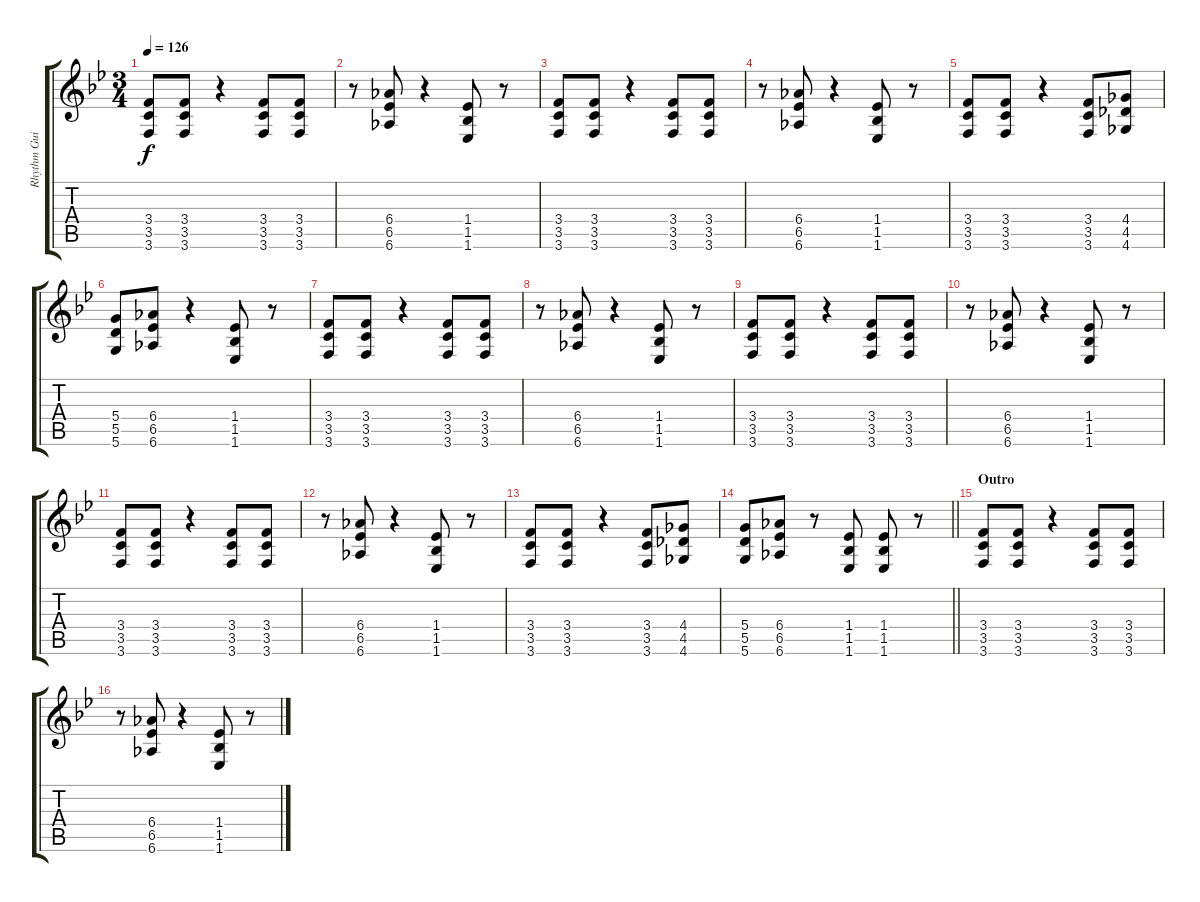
\track ("Rhythm Guitar " "Rhythm Gui") {instrument distortionguitar}
\staff {score tabs}
\tuning (D4 A3 Gb3 D3 A2 D2) {hide}
\ts (3 4)
\tempo 126
\clef g2
\ks bb
(3.4 3.5 3.6).8{dy f} (3.4 3.5 3.6).8 r.4 (3.4 3.5 3.6).8 (3.4 3.5 3.6).8 |
r.8 (6.4 6.5 6.6).8 r.4 (1.4 1.5 1.6).8 r.8 |
(3.4 3.5 3.6).8 (3.4 3.5 3.6).8 r.4 (3.4 3.5 3.6).8 (3.4 3.5 3.6).8 |
r.8 (6.4 6.5 6.6).8 r.4 (1.4 1.5 1.6).8 r.8 |
(3.4 3.5 3.6).8 (3.4 3.5 3.6).8 r.4 (3.4 3.5 3.6).8 (4.4 4.5 4.6).8 |
(5.4 5.5 5.6).8 (6.4 6.5 6.6).8 r.4 (1.4 1.5 1.6).8 r.8 |
(3.4 3.5 3.6).8 (3.4 3.5 3.6).8 r.4 (3.4 3.5 3.6).8 (3.4 3.5 3.6).8 |
r.8 (6.4 6.5 6.6).8 r.4 (1.4 1.5 1.6).8 r.8 |
(3.4 3.5 3.6).8 (3.4 3.5 3.6).8 r.4 (3.4 3.5 3.6).8 (3.4 3.5 3.6).8 |
r.8 (6.4 6.5 6.6).8 r.4 (1.4 1.5 1.6).8 r.8 |
(3.4 3.5 3.6).8 (3.4 3.5 3.6).8 r.4 (3.4 3.5 3.6).8 (3.4 3.5 3.6).8 |
r.8 (6.4 6.5 6.6).8 r.4 (1.4 1.5 1.6).8 r.8 |
(3.4 3.5 3.6).8 (3.4 3.5 3.6).8 r.4 (3.4 3.5 3.6).8 (4.4 4.5 4.6).8 |
\barLineRight lightlight
(5.4 5.5 5.6).8 (6.4 6.5 6.6).8 r.8 (1.4 1.5 1.6).8 (1.4 1.5 1.6).8 r.8 |
\section ("" "Outro")
(3.4 3.5 3.6).8 (3.4 3.5 3.6).8 r.4 (3.4 3.5 3.6).8 (3.4 3.5 3.6).8 |
r.8 (6.4 6.5 6.6).8 r.4 (1.4 1.5 1.6).8 r.8
